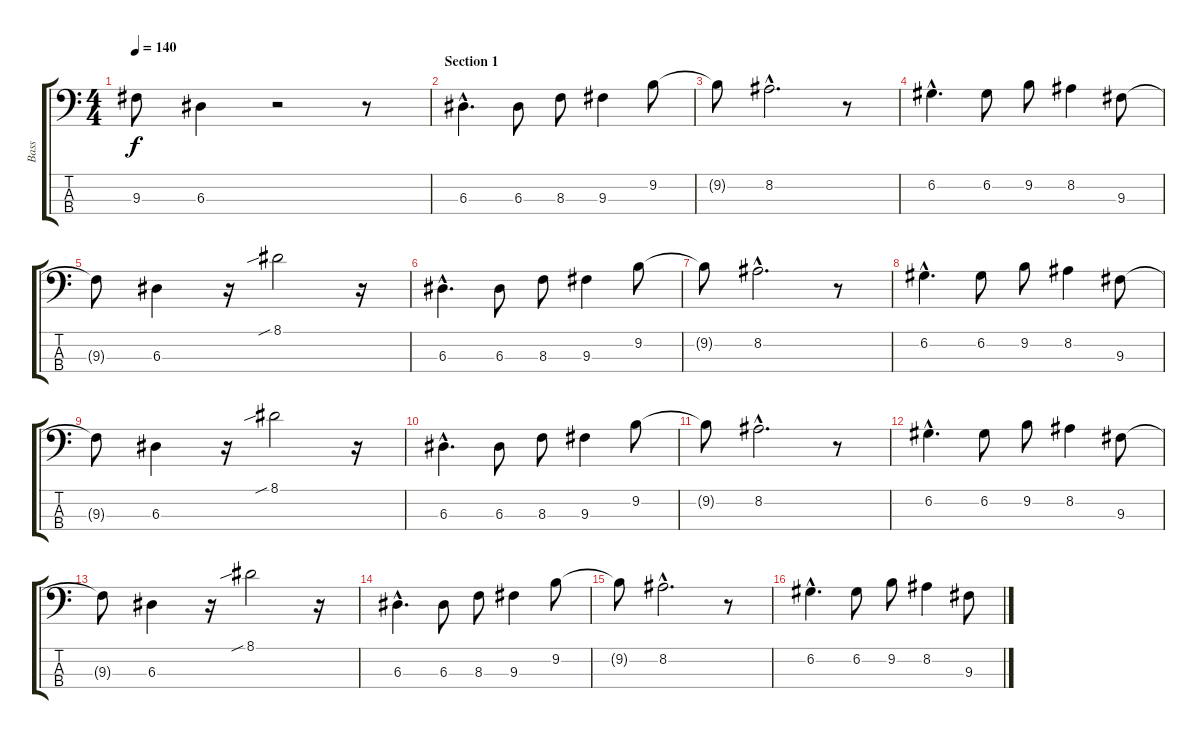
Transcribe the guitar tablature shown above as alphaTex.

\track ("Bass" "Bass") {instrument synthbass1}
\staff {score tabs}
\tuning (G2 D2 A1 Eb1) {hide}
\ts (4 4)
\tempo 140
\clef f4
\ks c
9.3{t}.8{dy f} 6.3.4 r.2 r.8 |
\section ("" "Section 1")
6.3{hac}.4{d} 6.3.8 8.3.8 9.3.4 9.2.8 |
9.2{t}.8 8.2{hac}.2{d} r.8 |
6.2{hac}.4{d} 6.2.8 9.2.8 8.2.4 9.3.8 |
9.3{t}.8 6.3.4 r.16 8.1{sib}.2 r.16 |
6.3{hac}.4{d} 6.3.8 8.3.8 9.3.4 9.2.8 |
9.2{t}.8 8.2{hac}.2{d} r.8 |
6.2{hac}.4{d} 6.2.8 9.2.8 8.2.4 9.3.8 |
9.3{t}.8 6.3.4 r.16 8.1{sib}.2 r.16 |
6.3{hac}.4{d} 6.3.8 8.3.8 9.3.4 9.2.8 |
9.2{t}.8 8.2{hac}.2{d} r.8 |
6.2{hac}.4{d} 6.2.8 9.2.8 8.2.4 9.3.8 |
9.3{t}.8 6.3.4 r.16 8.1{sib}.2 r.16 |
6.3{hac}.4{d} 6.3.8 8.3.8 9.3.4 9.2.8 |
9.2{t}.8 8.2{hac}.2{d} r.8 |
6.2{hac}.4{d} 6.2.8 9.2.8 8.2.4 9.3.8
